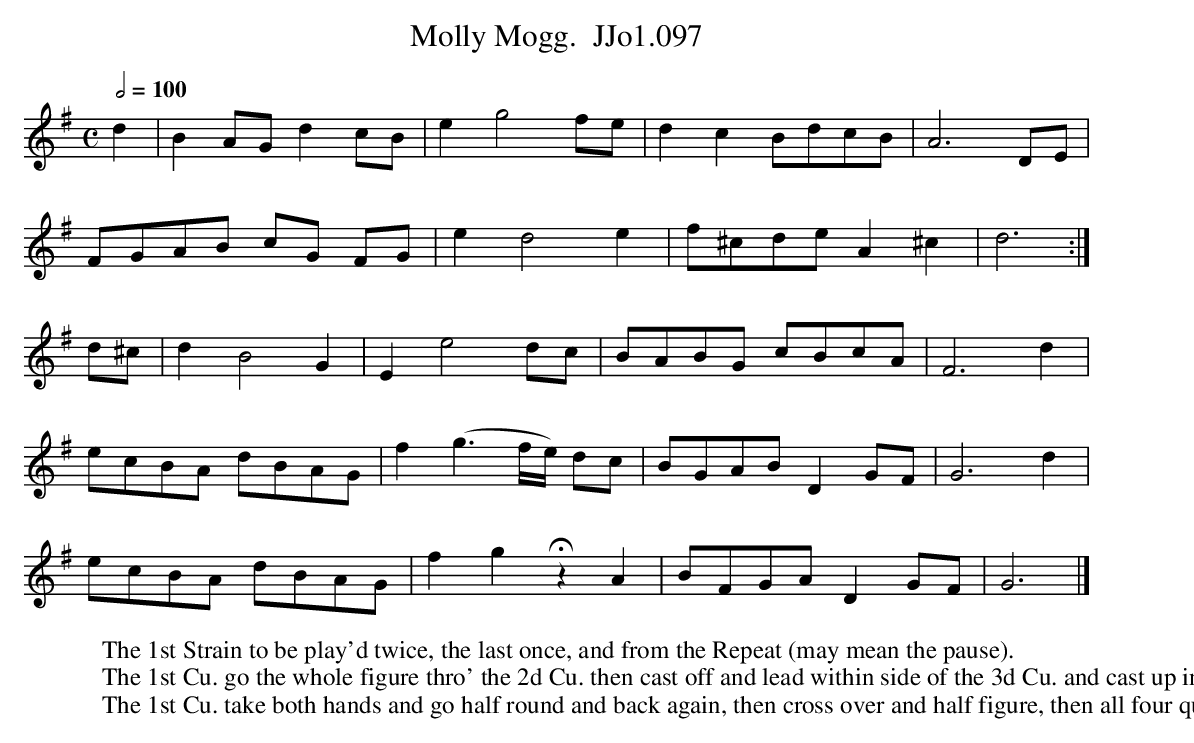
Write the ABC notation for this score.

X:1
T:Molly Mogg.  JJo1.097
M:C
L:1/8
Q:1/2=100
K:G
d2 | B2AG d2cB | e2 g4 fe | d2c2 BdcB | A6 DE |
FGAB cG FG | e2 d4 e2 | f^cde A2^c2 | d6 :|
d^c |d2 B4 G2 | E2 e4 dc | BABG cBcA | F6 d2 |
ecBA dBAG | f2 (g3f/e/) dc | BGAB D2GF | G6 d2 |
ecBA dBAG | f2g2 Hz2A2 | BFGA D2GF | G6 |]
W:The 1st Strain to be play'd twice, the last once, and from the Repeat (may mean the pause).
W:The 1st Cu. go the whole figure thro' the 2d Cu. then cast off and lead within side of the 3d Cu. and cast up in the 2d Cu. Place
W:The 1st Cu. take both hands and go half round and back again, then cross over and half figure, then all four quite round.
